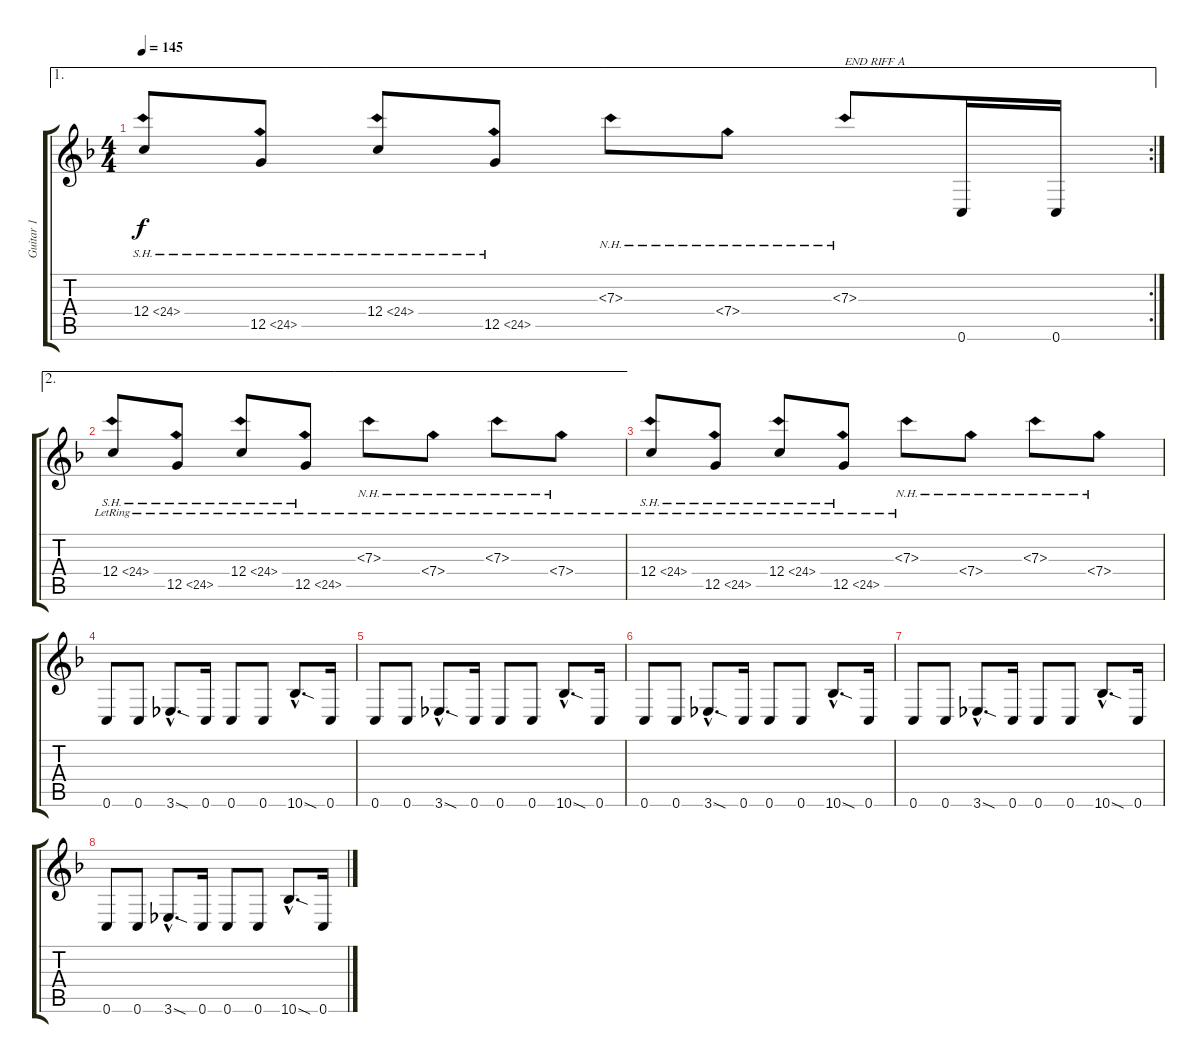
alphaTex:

\track ("Guitar 1" "Guitar 1") {instrument overdrivenguitar}
\staff {score tabs}
\tuning (D4 A3 F3 C3 G2 C2) {hide}
\ae 1
\rc 2
\ts (4 4)
\tempo 145
\clef g2
\ks f
12.4{sh 12}.8{dy f} 12.5{sh 12}.8 12.4{sh 12}.8 12.5{sh 12}.8 7.3{nh}.8 7.4{nh}.8 7.3{nh}.8{txt "END RIFF A"} 0.6.16 0.6.16 |
\ae 2
12.4{sh 12 lr}.8 12.5{sh 12 lr}.8 12.4{sh 12 lr}.8 12.5{sh 12 lr}.8 7.3{nh lr}.8 7.4{nh lr}.8 7.3{nh lr}.8 7.4{nh lr}.8 |
12.4{sh 12 lr}.8 12.5{sh 12 lr}.8 12.4{sh 12 lr}.8 12.5{sh 12 lr}.8 7.3{nh lr}.8 7.4{nh}.8 7.3{nh}.8 7.4{nh}.8 |
0.6.8 0.6.8 3.6{sod hac}.8{d} 0.6.16 0.6.8 0.6.8 10.6{sod hac}.8{d} 0.6.16 |
0.6.8 0.6.8 3.6{sod hac}.8{d} 0.6.16 0.6.8 0.6.8 10.6{sod hac}.8{d} 0.6.16 |
0.6.8 0.6.8 3.6{sod hac}.8{d} 0.6.16 0.6.8 0.6.8 10.6{sod hac}.8{d} 0.6.16 |
0.6.8 0.6.8 3.6{sod hac}.8{d} 0.6.16 0.6.8 0.6.8 10.6{sod hac}.8{d} 0.6.16 |
0.6.8 0.6.8 3.6{sod hac}.8{d} 0.6.16 0.6.8 0.6.8 10.6{sod hac}.8{d} 0.6.16
